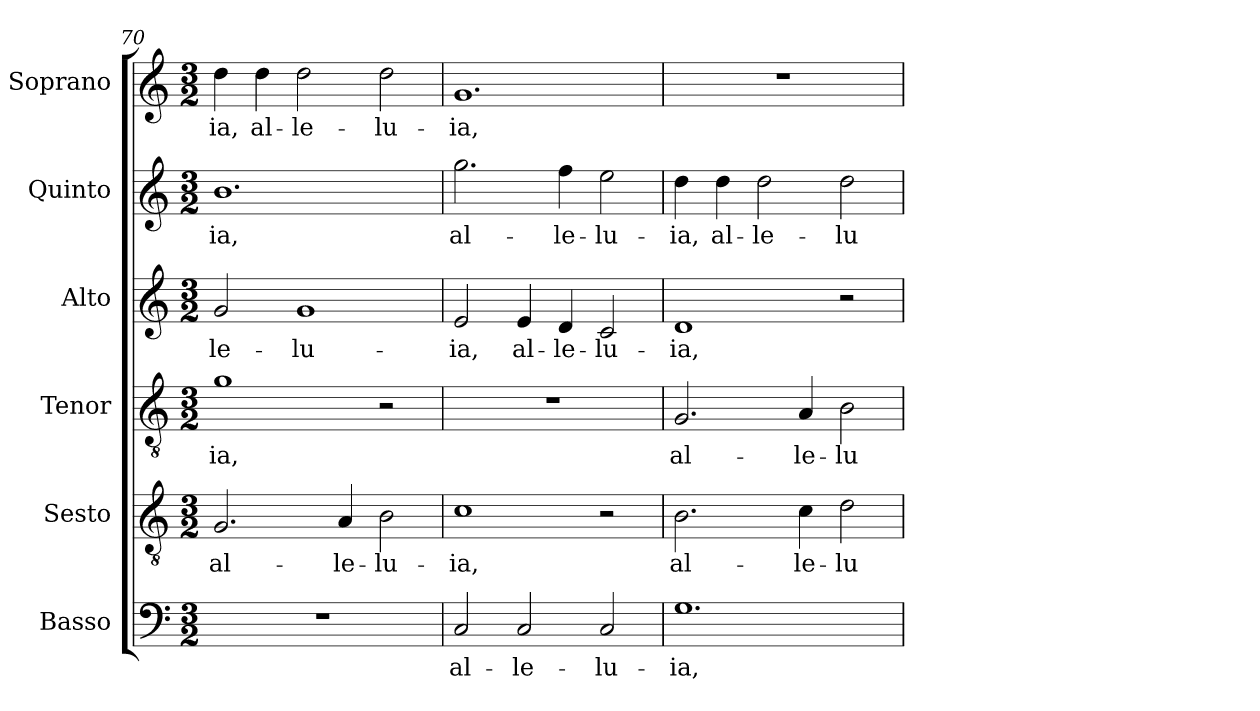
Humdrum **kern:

**kern	**text	**kern	**text	**kern	**text	**kern	**text	**kern	**text	**kern	**text
*part6	*part6	*part5	*part5	*part4	*part4	*part3	*part3	*part2	*part2	*part1	*part1
*staff6	*staff6	*staff5	*staff5	*staff4	*staff4	*staff3	*staff3	*staff2	*staff2	*staff1	*staff1
*I"Basso	*	*I"Sesto	*	*I"Tenor	*	*I"Alto	*	*I"Quinto	*	*I"Soprano	*
*I'B.	*	*I'Ss.	*	*I'T.	*	*I'A.	*	*I'Q.	*	*I'S.	*
*clefF4	*	*clefGv2	*	*clefGv2	*	*clefG2	*	*clefG2	*	*clefG2	*
*	*	*ITrd7c12	*	*ITrd7c12	*	*	*	*	*	*	*
*k[]	*	*k[]	*	*k[]	*	*k[]	*	*k[]	*	*k[]	*
*C:	*	*C:	*	*C:	*	*C:	*	*C:	*	*C:	*
*M3/2	*	*M3/2	*	*M3/2	*	*M3/2	*	*M3/2	*	*M3/2	*
=70	=70	=70	=70	=70	=70	=70	=70	=70	=70	=70	=70
!LO:N:vis=1	!	!	!	!	!	!	!	!	!	!	!
!	!	!	!LO:LY:b:color=#000000	!	!	!	!	!	!	!	!
!	!	!	!	!	!LO:LY:b:color=#000000	!	!	!	!	!	!
!	!	!	!	!	!	!	!LO:LY:b:color=#000000	!	!	!	!
!	!	!	!	!	!	!	!	!	!LO:LY:b:color=#000000	!	!
!	!	!	!	!	!	!	!	!	!	!	!LO:LY:b:color=#000000
1.r	.	2.GGi/	al-	1Gi	-ia,	2gi/	-le-	1.bi	-ia,	4ddi\	-ia,
!	!	!	!	!	!	!	!	!	!	!	!LO:LY:b:color=#000000
.	.	.	.	.	.	.	.	.	.	4ddi\	al-
!	!	!	!	!	!	!	!LO:LY:b:color=#000000	!	!	!	!
!	!	!	!	!	!	!	!	!	!	!	!LO:LY:b:color=#000000
.	.	.	.	.	.	1gi	-lu-	.	.	2ddi\	-le-
!	!	!	!LO:LY:b:color=#000000	!	!	!	!	!	!	!	!
.	.	4AAi/	-le-	.	.	.	.	.	.	.	.
!	!	!	!LO:LY:b:color=#000000	!	!	!	!	!	!	!	!
!	!	!	!	!	!	!	!	!	!	!	!LO:LY:b:color=#000000
.	.	2BBi\	-lu-	2r	.	.	.	.	.	2ddi\	-lu-
=71	=71	=71	=71	=71	=71	=71	=71	=71	=71	=71	=71
!	!LO:LY:b:color=#000000	!	!	!	!	!	!	!	!	!	!
!	!	!	!LO:LY:b:color=#000000	!LO:N:vis=1	!	!	!	!	!	!	!
!	!	!	!	!	!	!	!LO:LY:b:color=#000000	!	!	!	!
!	!	!	!	!	!	!	!	!	!LO:LY:b:color=#000000	!	!
!	!	!	!	!	!	!	!	!	!	!	!LO:LY:b:color=#000000
2Ci/	al-	1Ci	-ia,	1.r	.	2ei/	-ia,	2.ggi\	al-	1.gi	-ia,
!	!LO:LY:b:color=#000000	!	!	!	!	!	!	!	!	!	!
!	!	!	!	!	!	!	!LO:LY:b:color=#000000	!	!	!	!
2Ci/	-le-	.	.	.	.	4ei/	al-	.	.	.	.
!	!	!	!	!	!	!	!LO:LY:b:color=#000000	!	!	!	!
!	!	!	!	!	!	!	!	!	!LO:LY:b:color=#000000	!	!
.	.	.	.	.	.	4di/	-le-	4ffi\	-le-	.	.
!	!LO:LY:b:color=#000000	!	!	!	!	!	!	!	!	!	!
!	!	!	!	!	!	!	!LO:LY:b:color=#000000	!	!	!	!
!	!	!	!	!	!	!	!	!	!LO:LY:b:color=#000000	!	!
2Ci/	-lu-	2r	.	.	.	2ci/	-lu-	2eei\	-lu-	.	.
=72	=72	=72	=72	=72	=72	=72	=72	=72	=72	=72	=72
!	!LO:LY:b:color=#000000	!	!	!	!	!	!	!	!	!	!
!	!	!	!LO:LY:b:color=#000000	!	!	!	!	!	!	!	!
!	!	!	!	!	!LO:LY:b:color=#000000	!	!	!	!	!	!
!	!	!	!	!	!	!	!LO:LY:b:color=#000000	!	!	!	!
!	!	!	!	!	!	!	!	!	!LO:LY:b:color=#000000	!LO:N:vis=1	!
1.Gi	-ia,	2.BBi\	al-	2.GGi/	al-	1di	-ia,	4ddi\	-ia,	1.r	.
!	!	!	!	!	!	!	!	!	!LO:LY:b:color=#000000	!	!
.	.	.	.	.	.	.	.	4ddi\	al-	.	.
!	!	!	!	!	!	!	!	!	!LO:LY:b:color=#000000	!	!
.	.	.	.	.	.	.	.	2ddi\	-le-	.	.
!	!	!	!LO:LY:b:color=#000000	!	!	!	!	!	!	!	!
!	!	!	!	!	!LO:LY:b:color=#000000	!	!	!	!	!	!
.	.	4Ci\	-le-	4AAi/	-le-	.	.	.	.	.	.
!	!	!	!LO:LY:b:color=#000000	!	!	!	!	!	!	!	!
!	!	!	!	!	!LO:LY:b:color=#000000	!	!	!	!	!	!
!	!	!	!	!	!	!	!	!	!LO:LY:b:color=#000000	!	!
.	.	2Di\	-lu-	2BBi\	-lu-	2r	.	2ddi\	-lu-	.	.
=	=	=	=	=	=	=	=	=	=	=	=
*-	*-	*-	*-	*-	*-	*-	*-	*-	*-	*-	*-
